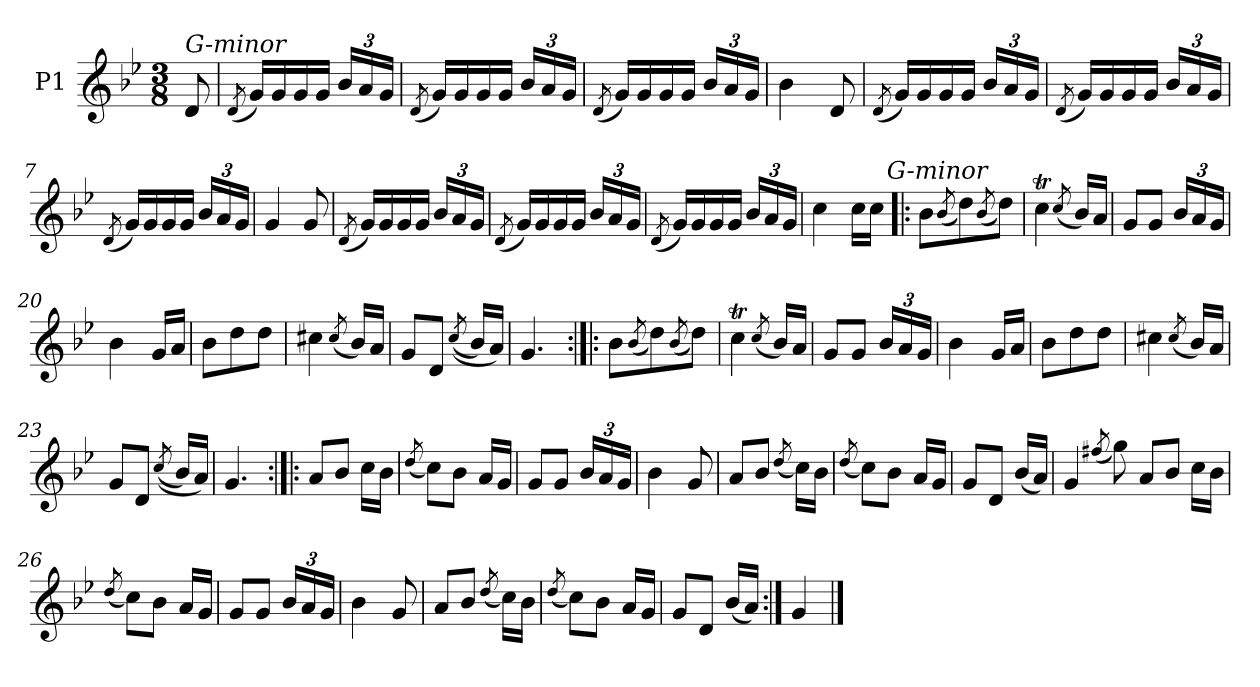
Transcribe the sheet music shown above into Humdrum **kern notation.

**kern
*part1
*staff1
*I"P1
*clefG2
*k[b-e-]
*g:
*M3/8
=
!LO:TX:a:i:t=G-minor
8d
=1
(8qd/
16gLL)
16g
16g
16gJJ
24b-LL
24a
24gJJ
=2
(8qd/
16gLL)
16g
16g
16gJJ
24b-LL
24a
24gJJ
=3
(8qd/
16gLL)
16g
16g
16gJJ
24b-LL
24a
24gJJ
=4
4b-
8d
=5
(8qd/
16gLL)
16g
16g
16gJJ
24b-LL
24a
24gJJ
=6
(8qd/
16gLL)
16g
16g
16gJJ
24b-LL
24a
24gJJ
=7
(8qd/
16gLL)
16g
16g
16gJJ
24b-LL
24a
24gJJ
=8
4g
8g
=9
(8qd/
16gLL)
16g
16g
16gJJ
24b-LL
24a
24gJJ
=10
(8qd/
16gLL)
16g
16g
16gJJ
24b-LL
24a
24gJJ
=11
(8qd/
16gLL)
16g
16g
16gJJ
24b-LL
24a
24gJJ
=12
4cc
16ccLL
16ccJJ
!LO:TX:a:i:t=G-minor
=17!|:
8b-L
(8qb-/
8dd)
(8qb-/
8ddJ)
=18
4ccT
(8qcc/
16b-LL)
16aJJ
=19
8gL
8gJ
24b-LL
24a
24gJJ
=20
4b-
16gLL
16aJJ
=21
8b-L
8dd
8ddJ
=22
4cc#X
(8qcc#/
16b-LL)
16aJJ
=23
8gL
8dJ
((8qcc/
16b-LL)
16aJJ)
=24
4.g
=17:|!|:
8b-L
(8qb-/
8dd)
(8qb-/
8ddJ)
=18
4ccT
(8qcc/
16b-LL)
16aJJ
=19
8gL
8gJ
24b-LL
24a
24gJJ
=20
4b-
16gLL
16aJJ
=21
8b-L
8dd
8ddJ
=22
4cc#X
(8qcc#/
16b-LL)
16aJJ
=23
8gL
8dJ
((8qcc/
16b-LL)
16aJJ)
=24
4.g
=25:|!|:
8aL
8b-J
16ccLL
16b-JJ
=26
(8qdd/
8ccL)
8b-J
16aLL
16gJJ
=27
8gL
8gJ
24b-LL
24a
24gJJ
=28
4b-
8g
=29
8aL
8b-J
(8qdd/
16ccLL)
16b-JJ
=30
(8qdd/
8ccL)
8b-J
16aLL
16gJJ
=31
8gL
8dJ
(16b-LL
16aJJ)
=32
4g
(8qff#X/
8gg)
8aL
8b-J
16ccLL
16b-JJ
=26
(8qdd/
8ccL)
8b-J
16aLL
16gJJ
=27
8gL
8gJ
24b-LL
24a
24gJJ
=28
4b-
8g
=29
8aL
8b-J
(8qdd/
16ccLL)
16b-JJ
=30
(8qdd/
8ccL)
8b-J
16aLL
16gJJ
=31
8gL
8dJ
(16b-LL
16aJJ)
=33:|!
4g
==
*-
